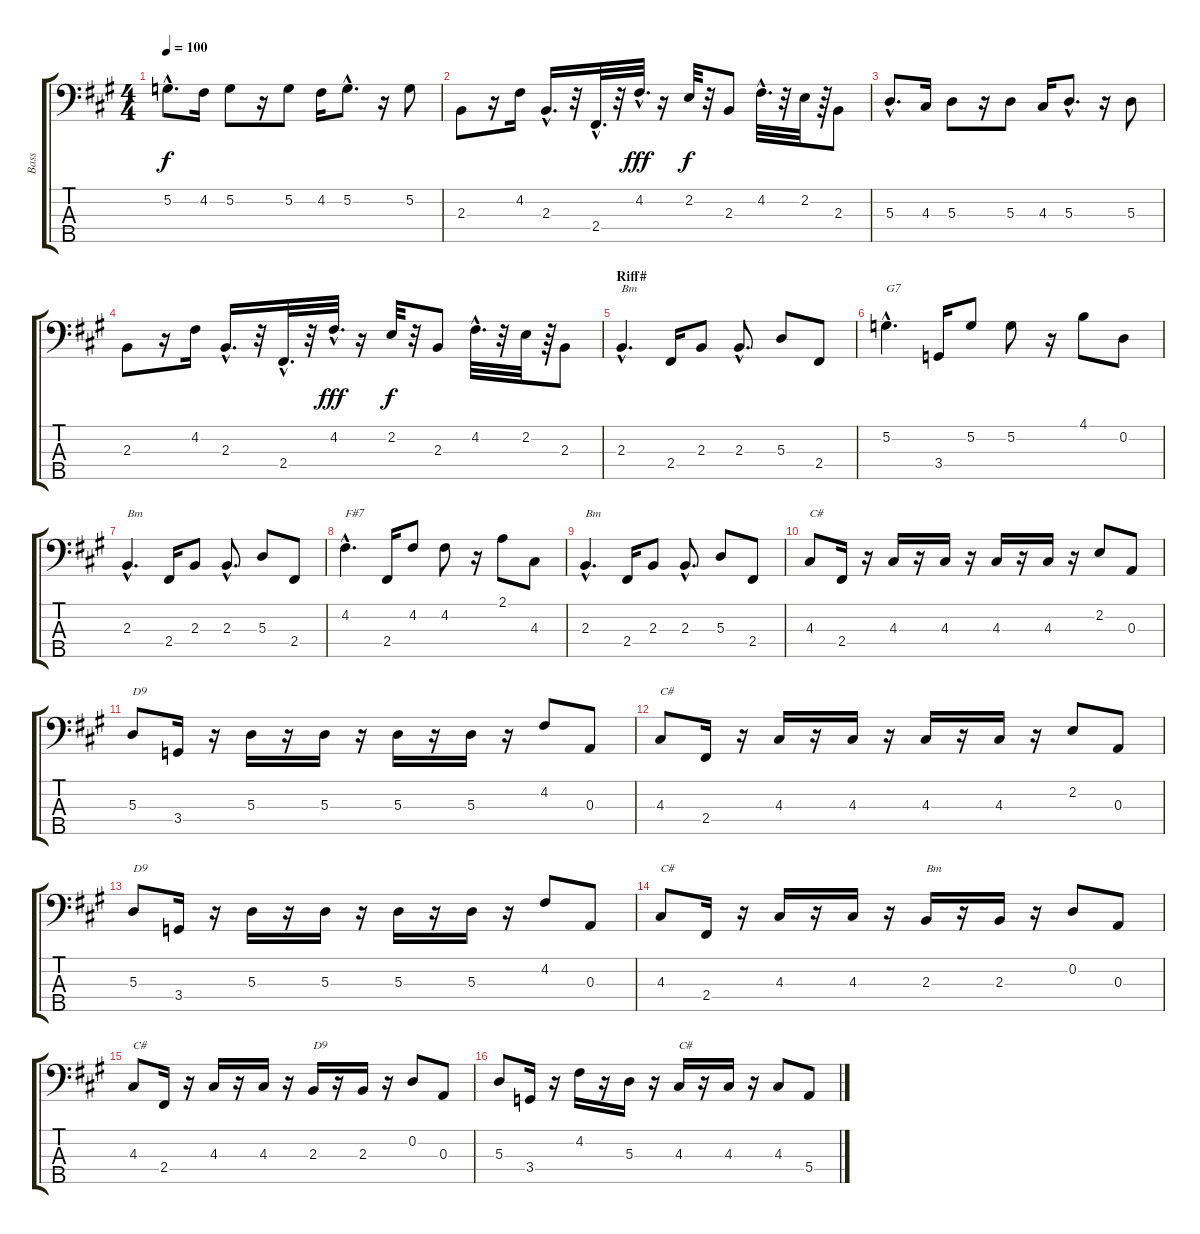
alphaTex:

\track ("Bass" "Bass") {instrument electricbassfinger}
\staff {score tabs}
\tuning (G2 D2 A1 E1 B0) {hide}
\ts (4 4)
\tempo 100
\clef f4
\ks f#minor
5.2{hac}.8{d dy f} 4.2.16 5.2.8 r.16 5.2.8 4.2.16 5.2{hac}.8{d} r.16 5.2.8 |
2.3.8 r.16 4.2.16 2.3{hac}.16{d} r.32 2.4{hac}.32{d} r.32 4.2{hac}.32{d dy fff} r.16 2.2.32{dy f} r.32 2.3.8 4.2{hac}.32{d} r.32 2.2.32 r.64 2.3.8 |
5.3{hac}.8{d} 4.3.16 5.3.8 r.16 5.3.8 4.3.16 5.3{hac}.8{d} r.16 5.3.8 |
2.3.8 r.16 4.2.16 2.3{hac}.16{d} r.32 2.4{hac}.32{d} r.32 4.2{hac}.32{d dy fff} r.16 2.2.32{dy f} r.32 2.3.8 4.2{hac}.32{d} r.32 2.2.32 r.64 2.3.8 |
\section ("" "Riff#")
2.3{hac}.4{d txt "Bm"} 2.4.16 2.3.8 2.3{hac}.8{d} 5.3.8 2.4.8 |
5.2{hac}.4{d txt "G7"} 3.4.16 5.2.8 5.2.8 r.16 4.1.8 0.2.8 |
2.3{hac}.4{d txt "Bm"} 2.4.16 2.3.8 2.3{hac}.8{d} 5.3.8 2.4.8 |
4.2{hac}.4{d txt "F#7"} 2.4.16 4.2.8 4.2.8 r.16 2.1.8 4.3.8 |
2.3{hac}.4{d txt "Bm"} 2.4.16 2.3.8 2.3{hac}.8{d} 5.3.8 2.4.8 |
4.3.8{txt "C#"} 2.4.16 r.16 4.3.16 r.16 4.3.16 r.16 4.3.16 r.16 4.3.16 r.16 2.2.8 0.3.8 |
5.3.8{txt "D9"} 3.4.16 r.16 5.3.16 r.16 5.3.16 r.16 5.3.16 r.16 5.3.16 r.16 4.2.8 0.3.8 |
4.3.8{txt "C#"} 2.4.16 r.16 4.3.16 r.16 4.3.16 r.16 4.3.16 r.16 4.3.16 r.16 2.2.8 0.3.8 |
5.3.8{txt "D9"} 3.4.16 r.16 5.3.16 r.16 5.3.16 r.16 5.3.16 r.16 5.3.16 r.16 4.2.8 0.3.8 |
4.3.8{txt "C#"} 2.4.16 r.16 4.3.16 r.16 4.3.16 r.16 2.3.16{txt "Bm"} r.16 2.3.16 r.16 0.2.8 0.3.8 |
4.3.8{txt "C#"} 2.4.16 r.16 4.3.16 r.16 4.3.16 r.16 2.3.16{txt "D9"} r.16 2.3.16 r.16 0.2.8 0.3.8 |
5.3.8 3.4.16 r.16 4.2.16 r.16 5.3.16 r.16 4.3.16{txt "C#"} r.16 4.3.16 r.16 4.3.8 5.4.8
